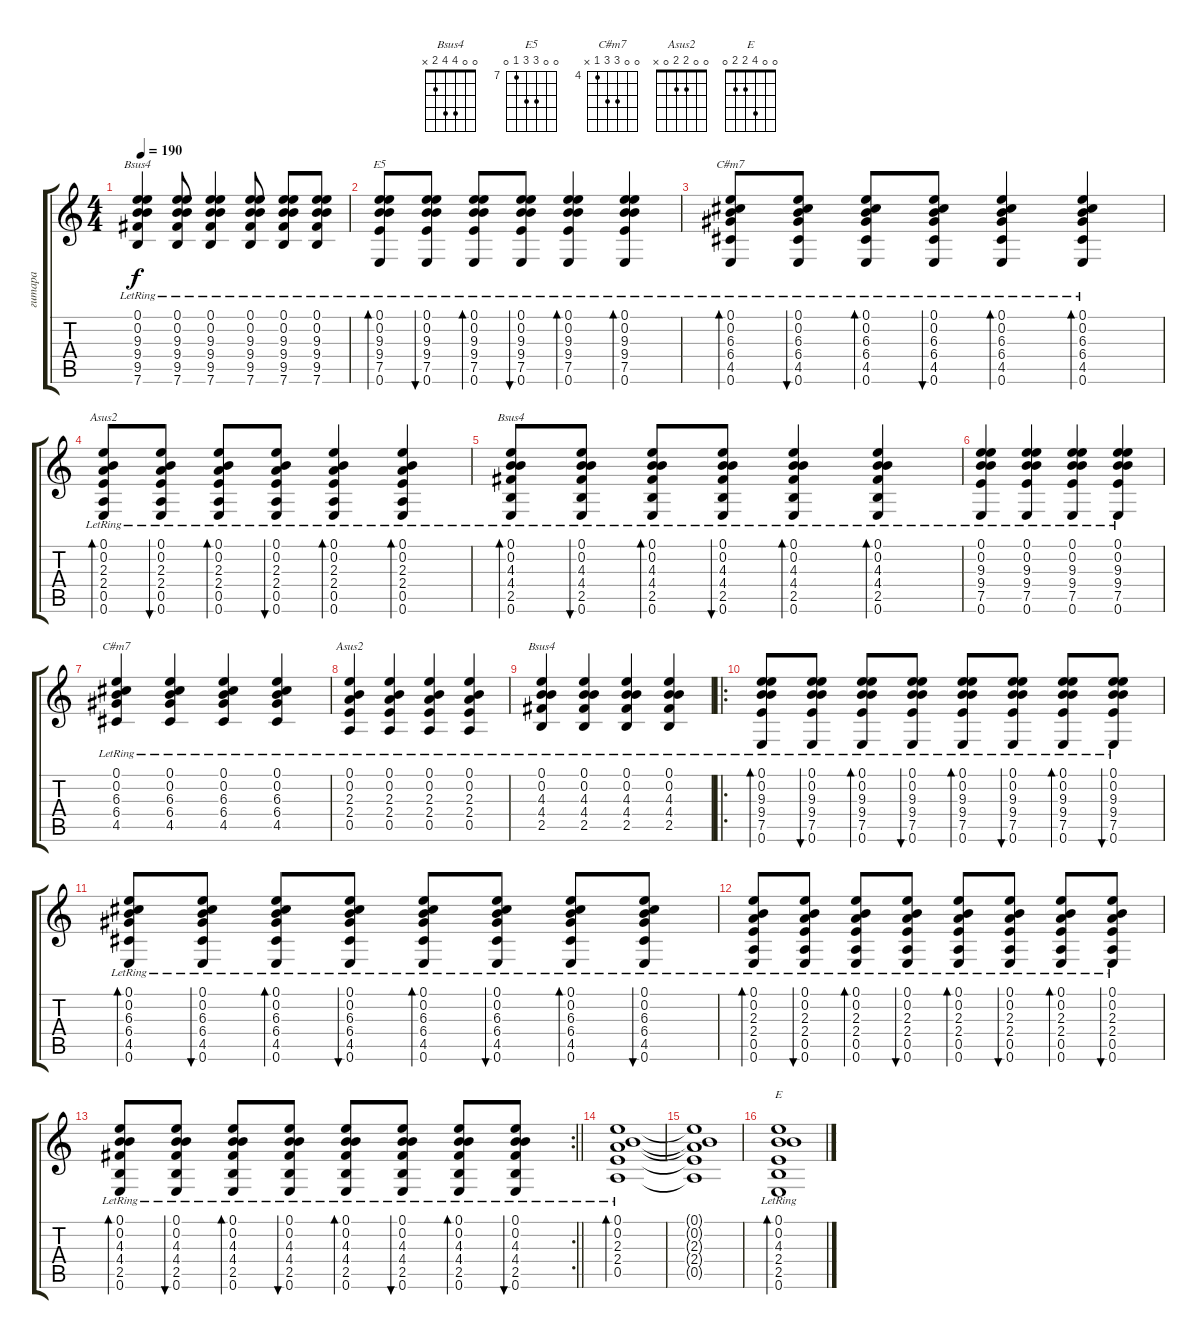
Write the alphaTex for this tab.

\track ("гитара" "гитара") {instrument acousticguitarnylon}
\staff {score tabs}
\tuning (E4 B3 G3 D3 A2 E2) {hide}
\chord ("Bsus4" 0 0 9 9 9 7) {firstfret 7}
\chord ("E5" 0 0 9 9 7 0) {firstfret 7}
\chord ("C#m7" 0 0 6 6 4 0) {firstfret 4}
\chord ("Asus2" 0 0 2 2 0 0)
\chord ("Bsus4" 0 0 4 4 2 0)
\chord ("C#m7" 0 0 6 6 4 x) {firstfret 4}
\chord ("Asus2" 0 0 2 2 0 x)
\chord ("Bsus4" 0 0 4 4 2 x)
\chord ("E" 0 0 4 2 2 0)
\ts (4 4)
\tempo 190
\clef g2
\ks c
(0.1{lr} 0.2{lr} 9.3{lr} 9.4{lr} 9.5{lr} 7.6{lr}).4{ch "Bsus4" dy f} (0.1{lr} 0.2{lr} 9.3{lr} 9.4{lr} 9.5{lr} 7.6{lr}).8 (0.1{lr} 0.2{lr} 9.3{lr} 9.4{lr} 9.5{lr} 7.6{lr}).4 (0.1{lr} 0.2{lr} 9.3{lr} 9.4{lr} 9.5{lr} 7.6{lr}).8 (0.1{lr} 0.2{lr} 9.3{lr} 9.4{lr} 9.5{lr} 7.6{lr}).8 (0.1{lr} 0.2{lr} 9.3{lr} 9.4{lr} 9.5{lr} 7.6{lr}).8 |
(0.1{lr} 0.2{lr} 9.3{lr} 9.4{lr} 7.5{lr} 0.6{lr}).8{bd 60 ch "E5"} (0.1{lr} 0.2{lr} 9.3{lr} 9.4{lr} 7.5{lr} 0.6{lr}).8{bu 60} (0.1{lr} 0.2{lr} 9.3{lr} 9.4{lr} 7.5{lr} 0.6{lr}).8{bd 60} (0.1{lr} 0.2{lr} 9.3{lr} 9.4{lr} 7.5{lr} 0.6{lr}).8{bu 60} (0.1{lr} 0.2{lr} 9.3{lr} 9.4{lr} 7.5{lr} 0.6{lr}).4{bd 60} (0.1{lr} 0.2{lr} 9.3{lr} 9.4{lr} 7.5{lr} 0.6{lr}).4{bd 60} |
(0.1{lr} 0.2{lr} 6.3{lr} 6.4{lr} 4.5{lr} 0.6{lr}).8{bd 60 ch "C#m7"} (0.1{lr} 0.2{lr} 6.3{lr} 6.4{lr} 4.5{lr} 0.6{lr}).8{bu 60} (0.1{lr} 0.2{lr} 6.3{lr} 6.4{lr} 4.5{lr} 0.6{lr}).8{bd 60} (0.1{lr} 0.2{lr} 6.3{lr} 6.4{lr} 4.5{lr} 0.6{lr}).8{bu 60} (0.1{lr} 0.2{lr} 6.3{lr} 6.4{lr} 4.5{lr} 0.6{lr}).4{bd 60} (0.1{lr} 0.2{lr} 6.3{lr} 6.4{lr} 4.5{lr} 0.6{lr}).4{bd 60} |
(0.1{lr} 0.2{lr} 2.3{lr} 2.4{lr} 0.5{lr} 0.6{lr}).8{bd 60 ch "Asus2"} (0.1{lr} 0.2{lr} 2.3{lr} 2.4{lr} 0.5{lr} 0.6{lr}).8{bu 60} (0.1{lr} 0.2{lr} 2.3{lr} 2.4{lr} 0.5{lr} 0.6{lr}).8{bd 60} (0.1{lr} 0.2{lr} 2.3{lr} 2.4{lr} 0.5{lr} 0.6{lr}).8{bu 60} (0.1{lr} 0.2{lr} 2.3{lr} 2.4{lr} 0.5{lr} 0.6{lr}).4{bd 60} (0.1{lr} 0.2{lr} 2.3{lr} 2.4{lr} 0.5{lr} 0.6{lr}).4{bd 60} |
(0.1{lr} 0.2{lr} 4.3{lr} 4.4{lr} 2.5{lr} 0.6{lr}).8{bd 60 ch "Bsus4"} (0.1{lr} 0.2{lr} 4.3{lr} 4.4{lr} 2.5{lr} 0.6{lr}).8{bu 60} (0.1{lr} 0.2{lr} 4.3{lr} 4.4{lr} 2.5{lr} 0.6{lr}).8{bd 60} (0.1{lr} 0.2{lr} 4.3{lr} 4.4{lr} 2.5{lr} 0.6{lr}).8{bu 60} (0.1{lr} 0.2{lr} 4.3{lr} 4.4{lr} 2.5{lr} 0.6{lr}).4{bd 60} (0.1{lr} 0.2{lr} 4.3{lr} 4.4{lr} 2.5{lr} 0.6{lr}).4{bd 60} |
(0.1{lr} 0.2{lr} 9.3{lr} 9.4{lr} 7.5{lr} 0.6{lr}).4 (0.1{lr} 0.2{lr} 9.3{lr} 9.4{lr} 7.5{lr} 0.6{lr}).4 (0.1{lr} 0.2{lr} 9.3{lr} 9.4{lr} 7.5{lr} 0.6{lr}).4 (0.1{lr} 0.2{lr} 9.3{lr} 9.4{lr} 7.5{lr} 0.6{lr}).4 |
(0.1{lr} 0.2{lr} 6.3{lr} 6.4{lr} 4.5{lr}).4{ch "C#m7"} (0.1{lr} 0.2{lr} 6.3{lr} 6.4{lr} 4.5{lr}).4 (0.1{lr} 0.2{lr} 6.3{lr} 6.4{lr} 4.5{lr}).4 (0.1{lr} 0.2{lr} 6.3{lr} 6.4{lr} 4.5{lr}).4 |
(0.1{lr} 0.2{lr} 2.3{lr} 2.4{lr} 0.5{lr}).4{ch "Asus2"} (0.1{lr} 0.2{lr} 2.3{lr} 2.4{lr} 0.5{lr}).4 (0.1{lr} 0.2{lr} 2.3{lr} 2.4{lr} 0.5{lr}).4 (0.1{lr} 0.2{lr} 2.3{lr} 2.4{lr} 0.5{lr}).4 |
(0.1{lr} 0.2{lr} 4.3{lr} 4.4{lr} 2.5{lr}).4{ch "Bsus4"} (0.1{lr} 0.2{lr} 4.3{lr} 4.4{lr} 2.5{lr}).4 (0.1{lr} 0.2{lr} 4.3{lr} 4.4{lr} 2.5{lr}).4 (0.1{lr} 0.2{lr} 4.3{lr} 4.4{lr} 2.5{lr}).4 |
\ro
(0.1{lr} 0.2{lr} 9.3{lr} 9.4{lr} 7.5{lr} 0.6{lr}).8{bd 60} (0.1{lr} 0.2{lr} 9.3{lr} 9.4{lr} 7.5{lr} 0.6{lr}).8{bu 60} (0.1{lr} 0.2{lr} 9.3{lr} 9.4{lr} 7.5{lr} 0.6{lr}).8{bd 60} (0.1{lr} 0.2{lr} 9.3{lr} 9.4{lr} 7.5{lr} 0.6{lr}).8{bu 60} (0.1{lr} 0.2{lr} 9.3{lr} 9.4{lr} 7.5{lr} 0.6{lr}).8{bd 60} (0.1{lr} 0.2{lr} 9.3{lr} 9.4{lr} 7.5{lr} 0.6{lr}).8{bu 60} (0.1{lr} 0.2{lr} 9.3{lr} 9.4{lr} 7.5{lr} 0.6{lr}).8{bd 60} (0.1{lr} 0.2{lr} 9.3{lr} 9.4{lr} 7.5{lr} 0.6{lr}).8{bu 60} |
(0.1{lr} 0.2{lr} 6.3{lr} 6.4{lr} 4.5{lr} 0.6{lr}).8{bd 60} (0.1{lr} 0.2{lr} 6.3{lr} 6.4{lr} 4.5{lr} 0.6{lr}).8{bu 60} (0.1{lr} 0.2{lr} 6.3{lr} 6.4{lr} 4.5{lr} 0.6{lr}).8{bd 60} (0.1{lr} 0.2{lr} 6.3{lr} 6.4{lr} 4.5{lr} 0.6{lr}).8{bu 60} (0.1{lr} 0.2{lr} 6.3{lr} 6.4{lr} 4.5{lr} 0.6{lr}).8{bd 60} (0.1{lr} 0.2{lr} 6.3{lr} 6.4{lr} 4.5{lr} 0.6{lr}).8{bu 60} (0.1{lr} 0.2{lr} 6.3{lr} 6.4{lr} 4.5{lr} 0.6{lr}).8{bd 60} (0.1{lr} 0.2{lr} 6.3{lr} 6.4{lr} 4.5{lr} 0.6{lr}).8{bu 60} |
(0.1{lr} 0.2{lr} 2.3{lr} 2.4{lr} 0.5{lr} 0.6{lr}).8{bd 60} (0.1{lr} 0.2{lr} 2.3{lr} 2.4{lr} 0.5{lr} 0.6{lr}).8{bu 60} (0.1{lr} 0.2{lr} 2.3{lr} 2.4{lr} 0.5{lr} 0.6{lr}).8{bd 60} (0.1{lr} 0.2{lr} 2.3{lr} 2.4{lr} 0.5{lr} 0.6{lr}).8{bu 60} (0.1{lr} 0.2{lr} 2.3{lr} 2.4{lr} 0.5{lr} 0.6{lr}).8{bd 60} (0.1{lr} 0.2{lr} 2.3{lr} 2.4{lr} 0.5{lr} 0.6{lr}).8{bu 60} (0.1{lr} 0.2{lr} 2.3{lr} 2.4{lr} 0.5{lr} 0.6{lr}).8{bd 60} (0.1{lr} 0.2{lr} 2.3{lr} 2.4{lr} 0.5{lr} 0.6{lr}).8{bu 60} |
\rc 2
\barLineRight lightlight
(0.1{lr} 0.2{lr} 4.3{lr} 4.4{lr} 2.5{lr} 0.6{lr}).8{bd 60} (0.1{lr} 0.2{lr} 4.3{lr} 4.4{lr} 2.5{lr} 0.6{lr}).8{bu 60} (0.1{lr} 0.2{lr} 4.3{lr} 4.4{lr} 2.5{lr} 0.6{lr}).8{bd 60} (0.1{lr} 0.2{lr} 4.3{lr} 4.4{lr} 2.5{lr} 0.6{lr}).8{bu 60} (0.1{lr} 0.2{lr} 4.3{lr} 4.4{lr} 2.5{lr} 0.6{lr}).8{bd 60} (0.1{lr} 0.2{lr} 4.3{lr} 4.4{lr} 2.5{lr} 0.6{lr}).8{bu 60} (0.1{lr} 0.2{lr} 4.3{lr} 4.4{lr} 2.5{lr} 0.6{lr}).8{bd 60} (0.1{lr} 0.2{lr} 4.3{lr} 4.4{lr} 2.5{lr} 0.6{lr}).8{bu 60} |
(0.1{lr} 0.2{lr} 2.3{lr} 2.4{lr} 0.5{lr}).1{bd 240} |
(0.1{t} 0.2{t} 2.3{t} 2.4{t} 0.5{t}).1 |
(0.1{lr} 0.2{lr} 4.3{lr} 2.4{lr} 2.5{lr} 0.6{lr}).1{bd 480 ch "E"}
